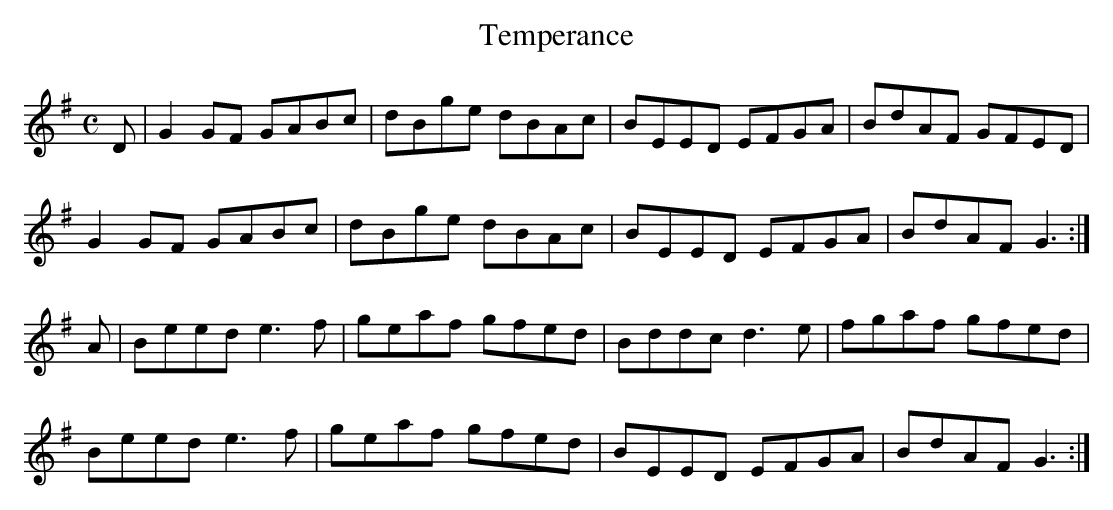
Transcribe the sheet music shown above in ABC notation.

X:1
T:Temperance
M:C
L:1/8
K:G Major
D|G2GF GABc|dBge dBAc|BEED EFGA|BdAF GFED|!
G2GF GABc|dBge dBAc|BEED EFGA|BdAF G3:|]!
A|Beed e3f|geaf gfed|Bddc d3e|fgaf gfed|!
Beed e3f|geaf gfed|BEED EFGA|BdAF G3:|]!
